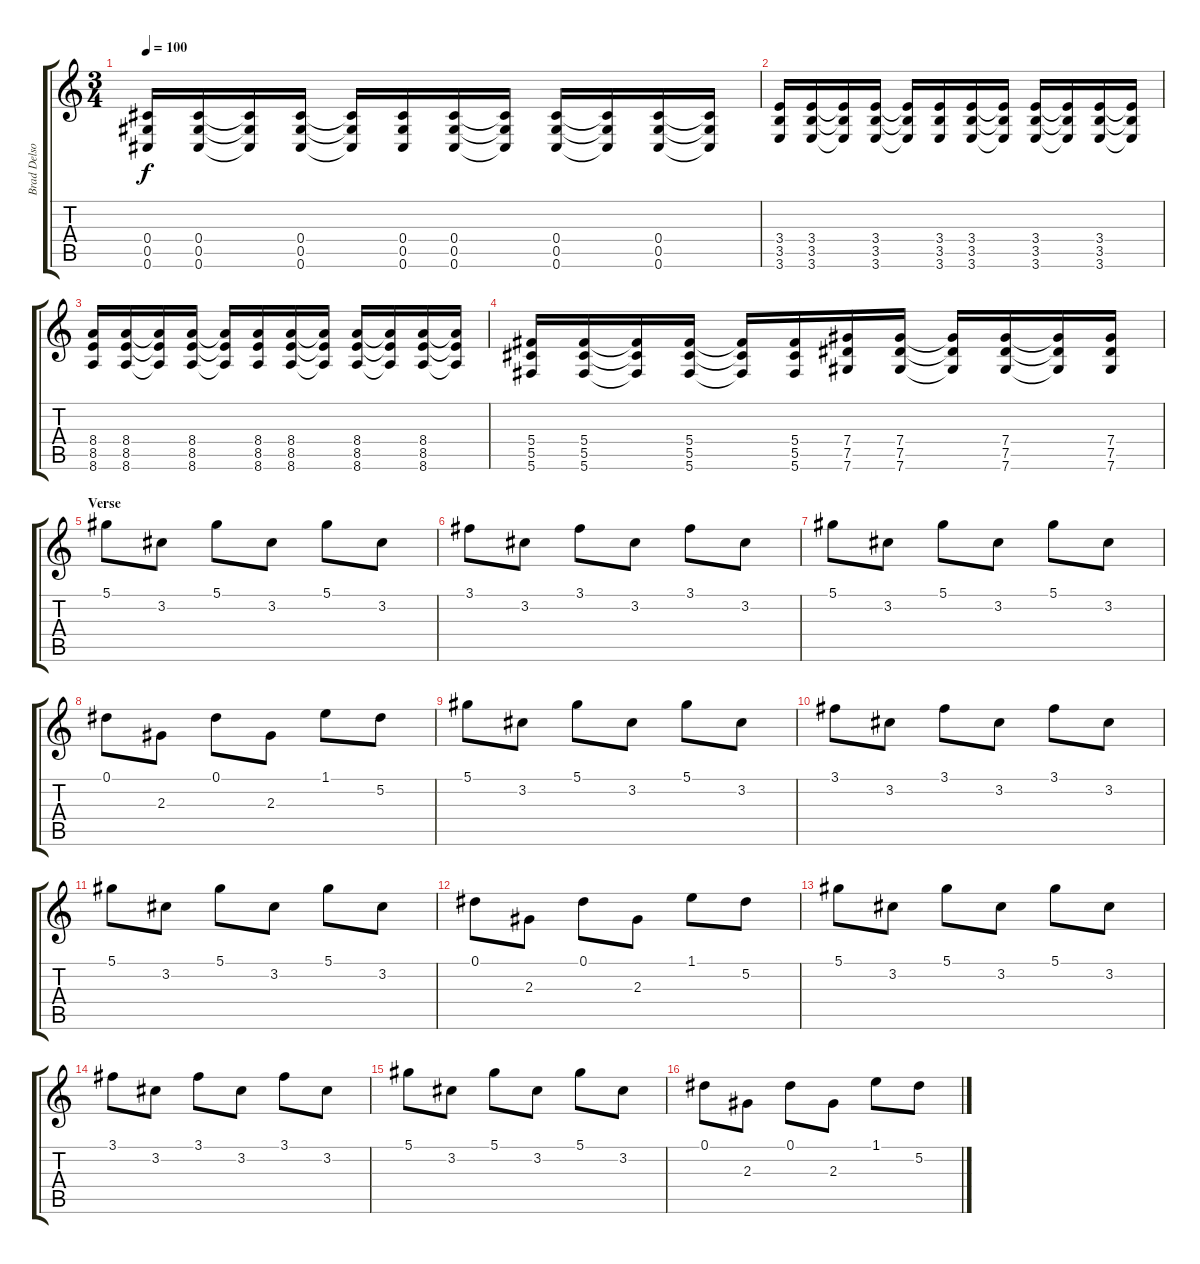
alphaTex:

\track ("Brad Delson" "Brad Delso") {instrument distortionguitar}
\staff {score tabs}
\tuning (Eb4 Bb3 Gb3 Db3 Ab2 Db2) {hide}
\ts (3 4)
\tempo 100
\clef g2
\ks c
(0.4 0.5 0.6).16{dy f} (0.4 0.5 0.6).16 (0.4{t} 0.5{t} 0.6{t}).16 (0.4 0.5 0.6).16 (0.4{t} 0.5{t} 0.6{t}).16 (0.4 0.5 0.6).16 (0.4 0.5 0.6).16 (0.4{t} 0.5{t} 0.6{t}).16 (0.4 0.5 0.6).16 (0.4{t} 0.5{t} 0.6{t}).16 (0.4 0.5 0.6).16 (0.4{t} 0.5{t} 0.6{t}).16 |
(3.4 3.5 3.6).16 (3.4 3.5 3.6).16 (3.4{t} 3.5{t} 3.6{t}).16 (3.4 3.5 3.6).16 (3.4{t} 3.5{t} 3.6{t}).16 (3.4 3.5 3.6).16 (3.4 3.5 3.6).16 (3.4{t} 3.5{t} 3.6{t}).16 (3.4 3.5 3.6).16 (3.4{t} 3.5{t} 3.6{t}).16 (3.4 3.5 3.6).16 (3.4{t} 3.5{t} 3.6{t}).16 |
(8.4 8.5 8.6).16 (8.4 8.5 8.6).16 (8.4{t} 8.5{t} 8.6{t}).16 (8.4 8.5 8.6).16 (8.4{t} 8.5{t} 8.6{t}).16 (8.4 8.5 8.6).16 (8.4 8.5 8.6).16 (8.4{t} 8.5{t} 8.6{t}).16 (8.4 8.5 8.6).16 (8.4{t} 8.5{t} 8.6{t}).16 (8.4 8.5 8.6).16 (8.4{t} 8.5{t} 8.6{t}).16 |
(5.4 5.5 5.6).16 (5.4 5.5 5.6).16 (5.4{t} 5.5{t} 5.6{t}).16 (5.4 5.5 5.6).16 (5.4{t} 5.5{t} 5.6{t}).16 (5.4 5.5 5.6).16 (7.4 7.5 7.6).16 (7.4 7.5 7.6).16 (7.4{t} 7.5{t} 7.6{t}).16 (7.4 7.5 7.6).16 (7.4{t} 7.5{t} 7.6{t}).16 (7.4 7.5 7.6).16 |
\section ("" "Verse")
5.1.8{volume 11 balance 8} 3.2.8 5.1.8 3.2.8 5.1.8 3.2.8 |
3.1.8 3.2.8 3.1.8 3.2.8 3.1.8 3.2.8 |
5.1.8 3.2.8 5.1.8 3.2.8 5.1.8 3.2.8 |
0.1.8 2.3.8 0.1.8 2.3.8 1.1.8 5.2.8 |
5.1.8 3.2.8 5.1.8 3.2.8 5.1.8 3.2.8 |
3.1.8 3.2.8 3.1.8 3.2.8 3.1.8 3.2.8 |
5.1.8 3.2.8 5.1.8 3.2.8 5.1.8 3.2.8 |
0.1.8 2.3.8 0.1.8 2.3.8 1.1.8 5.2.8 |
5.1.8 3.2.8 5.1.8 3.2.8 5.1.8 3.2.8 |
3.1.8 3.2.8 3.1.8 3.2.8 3.1.8 3.2.8 |
5.1.8 3.2.8 5.1.8 3.2.8 5.1.8 3.2.8 |
0.1.8 2.3.8 0.1.8 2.3.8 1.1.8 5.2.8
